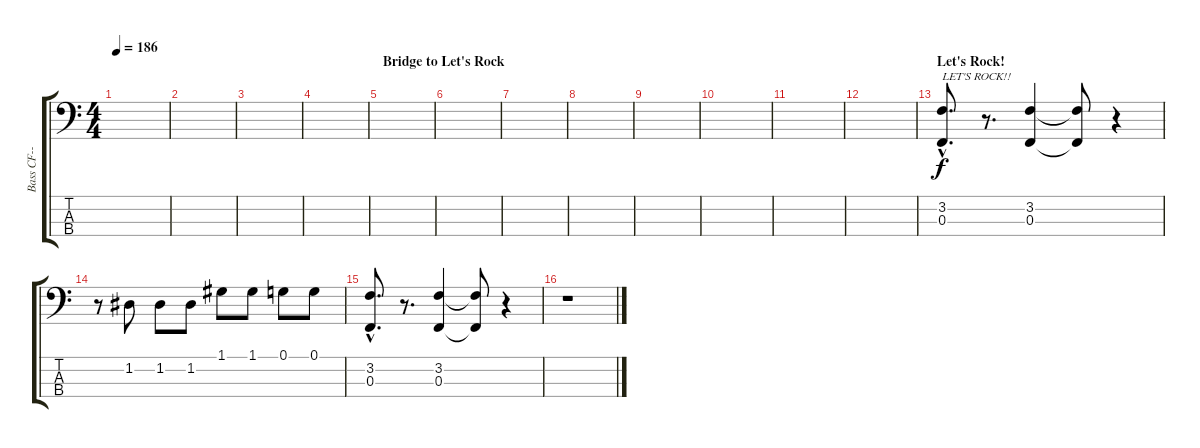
\track ("Bass CF--" "Bass CF--") {instrument electricbassfinger}
\staff {score tabs}
\tuning (G2 D2 F1 C1) {hide}
\ts (4 4)
\tempo 186
\clef f4
\ks c
|
|
|
|
\section ("" "Bridge to Let's Rock")
|
|
|
|
|
|
|
|
\section ("" "Let's Rock!")
(3.2{hac} 0.3{hac}).8{d txt "LET'S ROCK!!"} r.8{d} (3.2 0.3).4 (3.2{t} 0.3{t}).8 r.4 |
r.8 1.2.8 1.2.8 1.2.8 1.1.8 1.1.8 0.1.8 0.1.8 |
(3.2{hac} 0.3{hac}).8{d} r.8{d} (3.2 0.3).4 (3.2{t} 0.3{t}).8 r.4 |
r.1
